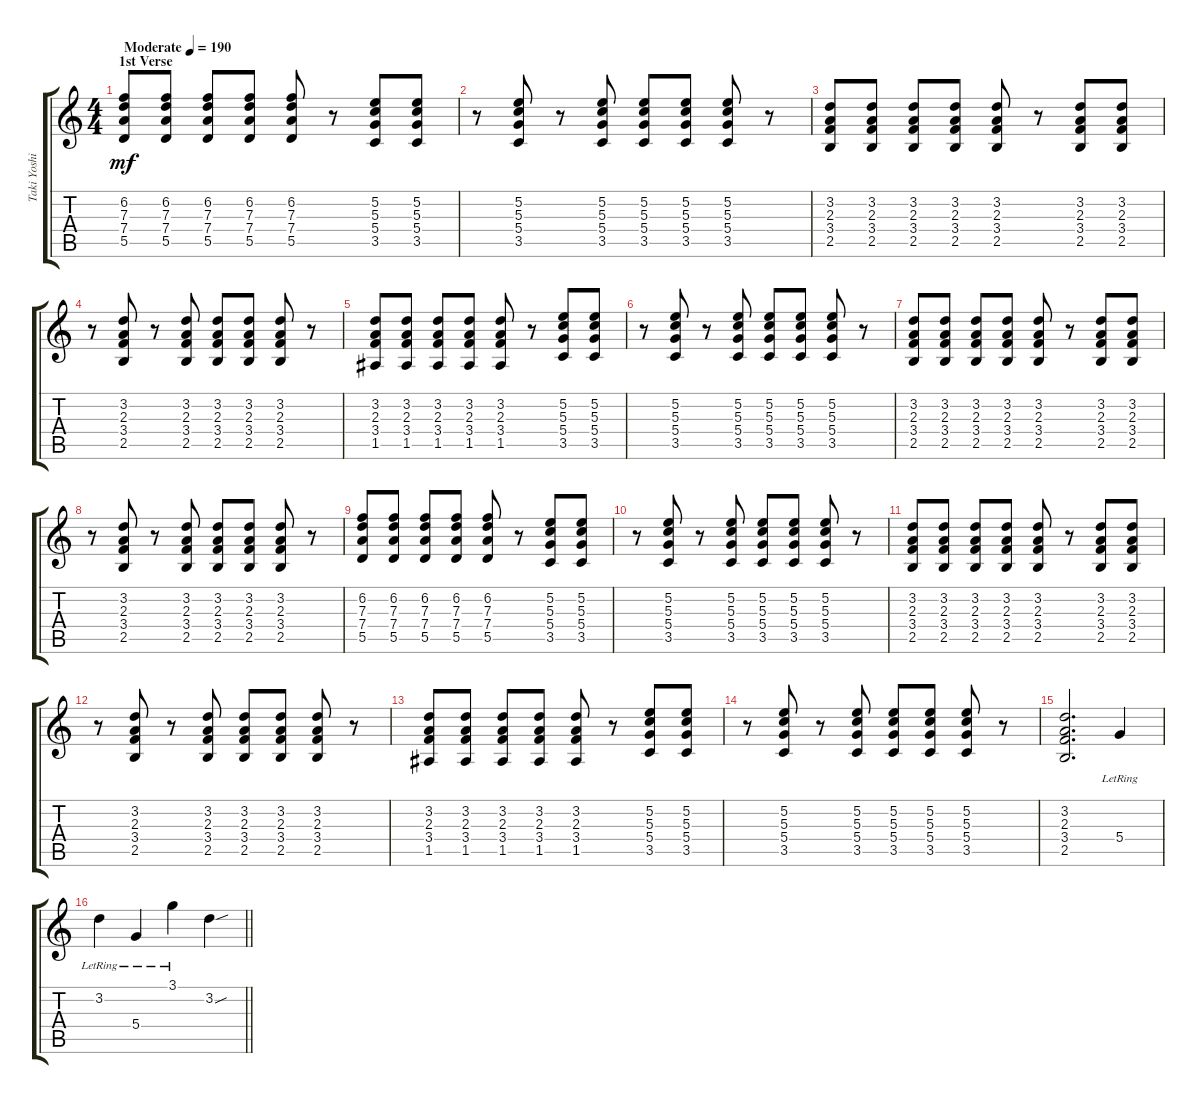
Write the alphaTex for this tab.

\track ("Taki Yoshimitsu" "Taki Yoshi") {instrument distortionguitar}
\staff {score tabs}
\tuning (E4 B3 G3 D3 A2 D2) {hide}
\ts (4 4)
\section ("" "1st Verse")
\tempo (190 "Moderate")
\clef g2
\ks c
(6.2 7.3 7.4 5.5).8{dy mf volume 13 balance 11 instrument electricguitarclean} (6.2 7.3 7.4 5.5).8 (6.2 7.3 7.4 5.5).8 (6.2 7.3 7.4 5.5).8 (6.2 7.3 7.4 5.5).8 r.8 (5.2 5.3 5.4 3.5).8 (5.2 5.3 5.4 3.5).8 |
r.8 (5.2 5.3 5.4 3.5).8 r.8 (5.2 5.3 5.4 3.5).8 (5.2 5.3 5.4 3.5).8 (5.2 5.3 5.4 3.5).8 (5.2 5.3 5.4 3.5).8 r.8 |
(3.2 2.3 3.4 2.5).8 (3.2 2.3 3.4 2.5).8 (3.2 2.3 3.4 2.5).8 (3.2 2.3 3.4 2.5).8 (3.2 2.3 3.4 2.5).8 r.8 (3.2 2.3 3.4 2.5).8 (3.2 2.3 3.4 2.5).8 |
r.8 (3.2 2.3 3.4 2.5).8 r.8 (3.2 2.3 3.4 2.5).8 (3.2 2.3 3.4 2.5).8 (3.2 2.3 3.4 2.5).8 (3.2 2.3 3.4 2.5).8 r.8 |
(3.2 2.3 3.4 1.5).8 (3.2 2.3 3.4 1.5).8 (3.2 2.3 3.4 1.5).8 (3.2 2.3 3.4 1.5).8 (3.2 2.3 3.4 1.5).8 r.8 (5.2 5.3 5.4 3.5).8 (5.2 5.3 5.4 3.5).8 |
r.8 (5.2 5.3 5.4 3.5).8 r.8 (5.2 5.3 5.4 3.5).8 (5.2 5.3 5.4 3.5).8 (5.2 5.3 5.4 3.5).8 (5.2 5.3 5.4 3.5).8 r.8 |
(3.2 2.3 3.4 2.5).8 (3.2 2.3 3.4 2.5).8 (3.2 2.3 3.4 2.5).8 (3.2 2.3 3.4 2.5).8 (3.2 2.3 3.4 2.5).8 r.8 (3.2 2.3 3.4 2.5).8 (3.2 2.3 3.4 2.5).8 |
r.8 (3.2 2.3 3.4 2.5).8 r.8 (3.2 2.3 3.4 2.5).8 (3.2 2.3 3.4 2.5).8 (3.2 2.3 3.4 2.5).8 (3.2 2.3 3.4 2.5).8 r.8 |
(6.2 7.3 7.4 5.5).8 (6.2 7.3 7.4 5.5).8 (6.2 7.3 7.4 5.5).8 (6.2 7.3 7.4 5.5).8 (6.2 7.3 7.4 5.5).8 r.8 (5.2 5.3 5.4 3.5).8 (5.2 5.3 5.4 3.5).8 |
r.8 (5.2 5.3 5.4 3.5).8 r.8 (5.2 5.3 5.4 3.5).8 (5.2 5.3 5.4 3.5).8 (5.2 5.3 5.4 3.5).8 (5.2 5.3 5.4 3.5).8 r.8 |
(3.2 2.3 3.4 2.5).8 (3.2 2.3 3.4 2.5).8 (3.2 2.3 3.4 2.5).8 (3.2 2.3 3.4 2.5).8 (3.2 2.3 3.4 2.5).8 r.8 (3.2 2.3 3.4 2.5).8 (3.2 2.3 3.4 2.5).8 |
r.8 (3.2 2.3 3.4 2.5).8 r.8 (3.2 2.3 3.4 2.5).8 (3.2 2.3 3.4 2.5).8 (3.2 2.3 3.4 2.5).8 (3.2 2.3 3.4 2.5).8 r.8 |
(3.2 2.3 3.4 1.5).8 (3.2 2.3 3.4 1.5).8 (3.2 2.3 3.4 1.5).8 (3.2 2.3 3.4 1.5).8 (3.2 2.3 3.4 1.5).8 r.8 (5.2 5.3 5.4 3.5).8 (5.2 5.3 5.4 3.5).8 |
r.8 (5.2 5.3 5.4 3.5).8 r.8 (5.2 5.3 5.4 3.5).8 (5.2 5.3 5.4 3.5).8 (5.2 5.3 5.4 3.5).8 (5.2 5.3 5.4 3.5).8 r.8 |
(3.2 2.3 3.4 2.5).2{d} 5.4{lr}.4 |
\barLineRight lightlight
3.2{lr}.4 5.4{lr}.4 3.1{lr}.4 3.2{sou}.4
